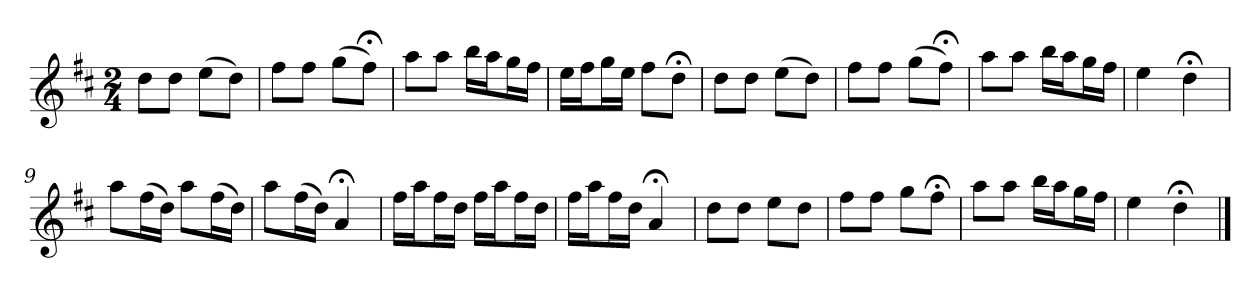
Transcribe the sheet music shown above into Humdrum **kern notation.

**kern
*part1
*staff1
*k[f#c#]
*D:
*M2/4
*MM120
=1
8ddL
8ddJ
(8eeL
8ddJ)
=2
8ff#L
8ff#J
(8ggL
8ff#;<J)
=3
8aaL
8aaJ
16bbLL
16aaJ
16ggL
16ff#JJ
=4
16eeLL
16ff#J
16ggL
16eeJJ
8ff#L
8dd;<J
=5
8ddL
8ddJ
(8eeL
8ddJ)
=6
8ff#L
8ff#J
(8ggL
8ff#;<J)
=7
8aaL
8aaJ
16bbLL
16aaJ
16ggL
16ff#JJ
=8
4ee
4dd;<
=9
8aaL
(16ff#L
16ddJJ)
8aaL
(16ff#L
16ddJJ)
=10
8aaL
(16ff#L
16ddJJ)
4a;<
=11
16ff#LL
16aaJ
16ff#L
16ddJJ
16ff#LL
16aaJ
16ff#L
16ddJJ
=12
16ff#LL
16aaJ
16ff#L
16ddJJ
4a;<
=13
8ddL
8ddJ
8eeL
8ddJ
=14
8ff#L
8ff#J
8ggL
8ff#;<J
=15
8aaL
8aaJ
16bbLL
16aaJ
16ggL
16ff#JJ
=16
4ee
4dd;<
==
*-
